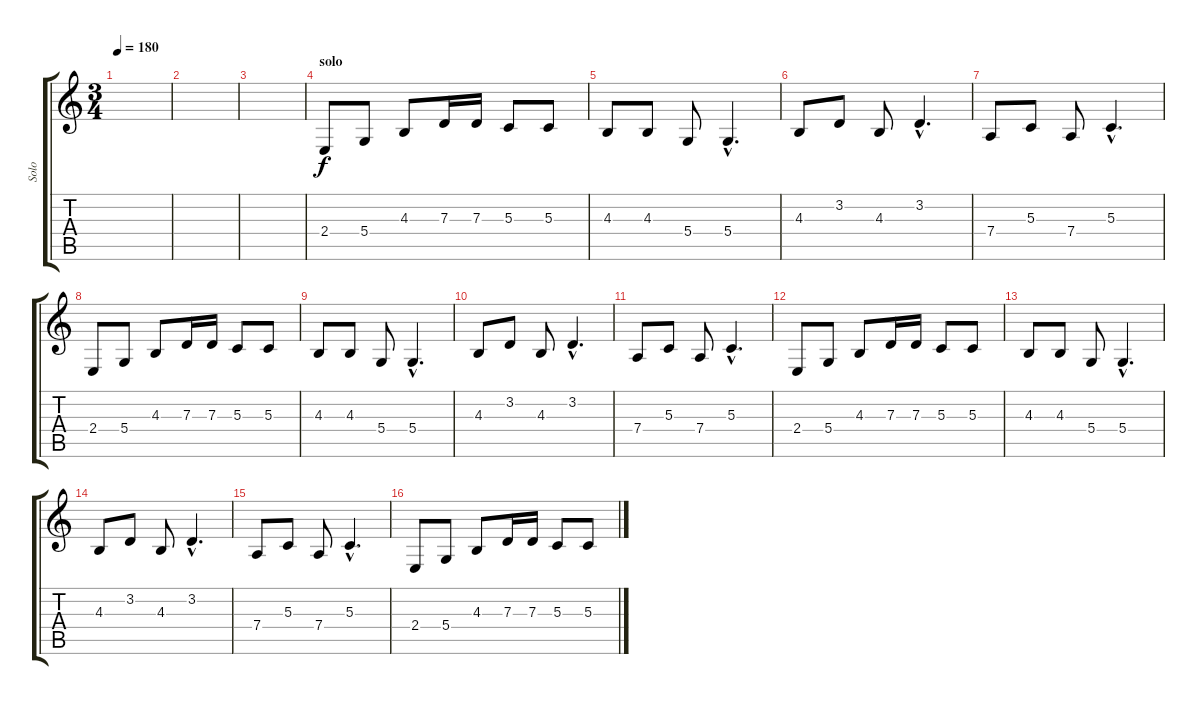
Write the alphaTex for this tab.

\track ("Solo" "Solo") {instrument brasssection}
\staff {score tabs}
\tuning (E4 B3 G3 D3 A2 E2) {hide}
\ts (3 4)
\tempo 180
\clef g2
\ks c
|
|
|
\section ("" "solo")
2.4.8 5.4.8 4.3.8 7.3.16 7.3.16 5.3.8 5.3.8 |
4.3.8 4.3.8 5.4.8 5.4{hac}.4{d} |
4.3.8 3.2.8 4.3.8 3.2{hac}.4{d} |
7.4.8 5.3.8 7.4.8 5.3{hac}.4{d} |
2.4.8 5.4.8 4.3.8 7.3.16 7.3.16 5.3.8 5.3.8 |
4.3.8 4.3.8 5.4.8 5.4{hac}.4{d} |
4.3.8 3.2.8 4.3.8 3.2{hac}.4{d} |
7.4.8 5.3.8 7.4.8 5.3{hac}.4{d} |
2.4.8 5.4.8 4.3.8 7.3.16 7.3.16 5.3.8 5.3.8 |
4.3.8 4.3.8 5.4.8 5.4{hac}.4{d} |
4.3.8 3.2.8 4.3.8 3.2{hac}.4{d} |
7.4.8 5.3.8 7.4.8 5.3{hac}.4{d} |
2.4.8 5.4.8 4.3.8 7.3.16 7.3.16 5.3.8 5.3.8
